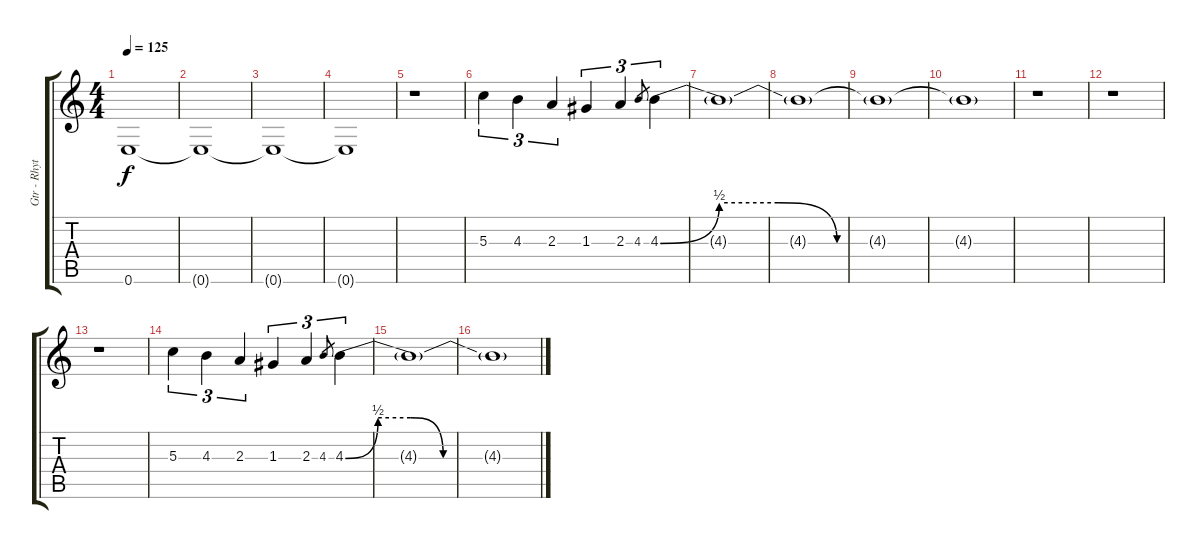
\track ("Gtr - Rhythm" "Gtr - Rhyt") {instrument overdrivenguitar}
\staff {score tabs}
\tuning (E4 B3 G3 D3 A2 E2) {hide}
\ts (4 4)
\tempo 125
\clef g2
\ks aminor
0.6{t}.1{dy f} |
0.6{t}.1 |
0.6{t}.1 |
0.6{t}.1 |
r.1 |
5.3.4{tu (3 2)} 4.3.4{tu (3 2)} 2.3.4{tu (3 2)} 1.3.4{tu (3 2)} 2.3.4{tu (3 2)} 4.3.8{gr} 4.3{be (custom 0 0 10 2 20 2 30 0 60 0)}.4{tu (3 2)} |
4.3{t}.1 |
4.3{t}.1 |
4.3{t}.1 |
4.3{t}.1 |
r.1 |
r.1 |
r.1 |
5.3.4{tu (3 2)} 4.3.4{tu (3 2)} 2.3.4{tu (3 2)} 1.3.4{tu (3 2)} 2.3.4{tu (3 2)} 4.3.8{gr} 4.3{be (custom 0 0 10 2 20 2 30 0 60 0)}.4{tu (3 2)} |
4.3{t}.1 |
4.3{t}.1
